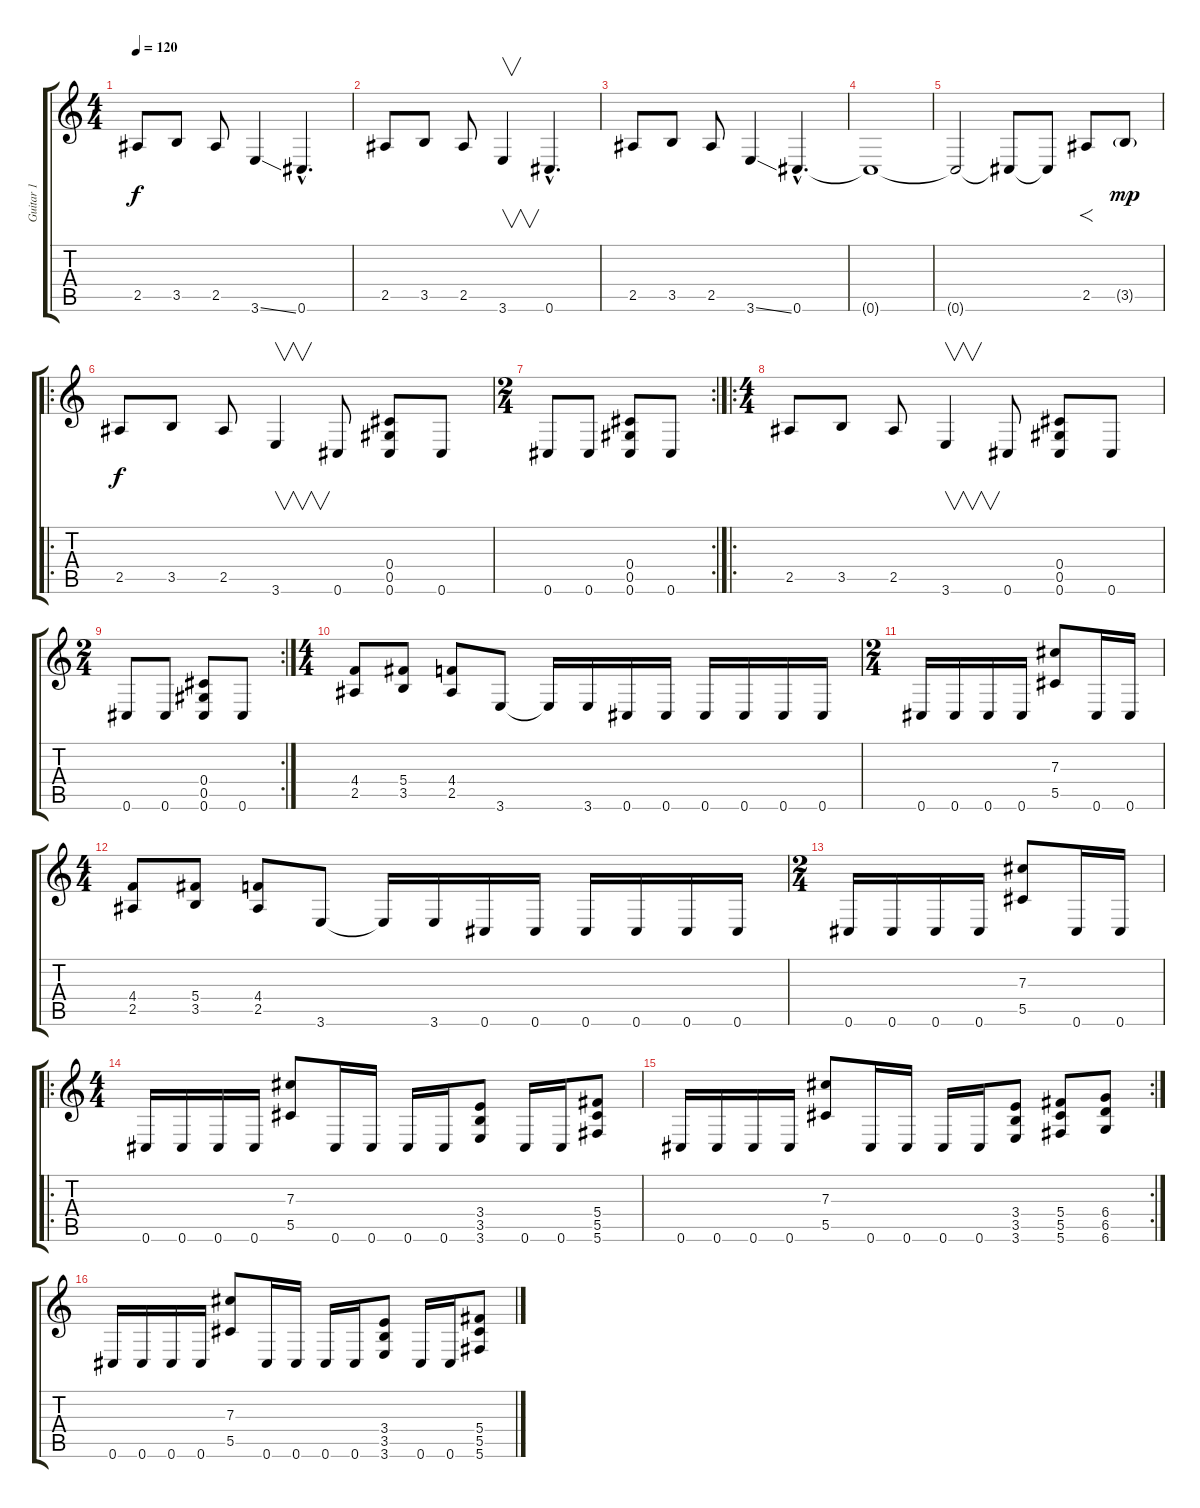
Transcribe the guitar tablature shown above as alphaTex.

\track ("Guitar 1" "Guitar 1") {instrument distortionguitar}
\staff {score tabs}
\tuning (Eb4 Bb3 Gb3 Db3 Ab2 Db2) {hide}
\ts (4 4)
\tempo 120
\clef g2
\ks c
2.5.8{dy f} 3.5.8 2.5.8 3.6{ss}.4 0.6{hac}.4{d} |
2.5.8 3.5.8 2.5.8 3.6.4{v} 0.6{hac}.4{d} |
2.5.8 3.5.8 2.5.8 3.6{ss}.4 0.6{hac}.4{d} |
0.6{t}.1 |
0.6{t}.2 0.6{t}.8 0.6{t}.8 2.5.8{f} 3.5{g}.8{dy mp} |
\ro
2.5.8{dy f} 3.5.8 2.5.8 3.6.4{v} 0.6.8 (0.4 0.5 0.6).8 0.6.8 |
\rc 2
\ts (2 4)
0.6.8 0.6.8 (0.4 0.5 0.6).8 0.6.8 |
\ro
\ts (4 4)
2.5.8 3.5.8 2.5.8 3.6.4{v} 0.6.8 (0.4 0.5 0.6).8 0.6.8 |
\rc 2
\ts (2 4)
0.6.8 0.6.8 (0.4 0.5 0.6).8 0.6.8 |
\ts (4 4)
(4.4 2.5).8 (5.4 3.5).8 (4.4 2.5).8 3.6.8 3.6{t}.16 3.6.16 0.6.16 0.6.16 0.6.16 0.6.16 0.6.16 0.6.16 |
\ts (2 4)
0.6.16 0.6.16 0.6.16 0.6.16 (7.3 5.5).8 0.6.16 0.6.16 |
\ts (4 4)
(4.4 2.5).8 (5.4 3.5).8 (4.4 2.5).8 3.6.8 3.6{t}.16 3.6.16 0.6.16 0.6.16 0.6.16 0.6.16 0.6.16 0.6.16 |
\ts (2 4)
0.6.16 0.6.16 0.6.16 0.6.16 (7.3 5.5).8 0.6.16 0.6.16 |
\ro
\ts (4 4)
0.6.16 0.6.16 0.6.16 0.6.16 (7.3 5.5).8 0.6.16 0.6.16 0.6.16 0.6.16 (3.4 3.5 3.6).8 0.6.16 0.6.16 (5.4 5.5 5.6).8 |
\rc 2
0.6.16 0.6.16 0.6.16 0.6.16 (7.3 5.5).8 0.6.16 0.6.16 0.6.16 0.6.16 (3.4 3.5 3.6).8 (5.4 5.5 5.6).8 (6.4 6.5 6.6).8 |
0.6.16 0.6.16 0.6.16 0.6.16 (7.3 5.5).8 0.6.16 0.6.16 0.6.16 0.6.16 (3.4 3.5 3.6).8 0.6.16 0.6.16 (5.4 5.5 5.6).8
